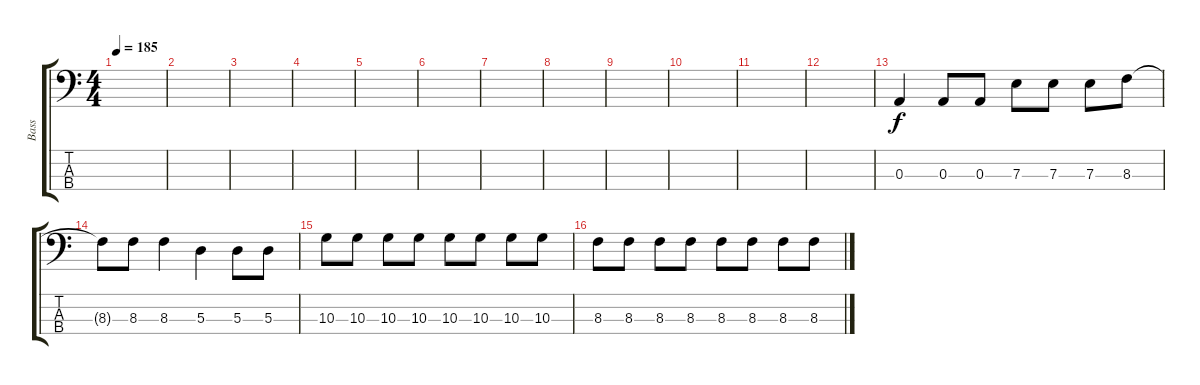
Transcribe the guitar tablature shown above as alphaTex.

\track ("Bass" "Bass") {instrument electricbassfinger}
\staff {score tabs}
\tuning (G2 D2 A1 E1) {hide}
\ts (4 4)
\tempo 185
\clef f4
\ks c
|
|
|
|
|
|
|
|
|
|
|
|
0.3.4 0.3.8 0.3.8 7.3.8 7.3.8 7.3.8 8.3.8 |
8.3{t}.8 8.3.8 8.3.4 5.3.4 5.3.8 5.3.8 |
10.3.8 10.3.8 10.3.8 10.3.8 10.3.8 10.3.8 10.3.8 10.3.8 |
8.3.8 8.3.8 8.3.8 8.3.8 8.3.8 8.3.8 8.3.8 8.3.8
